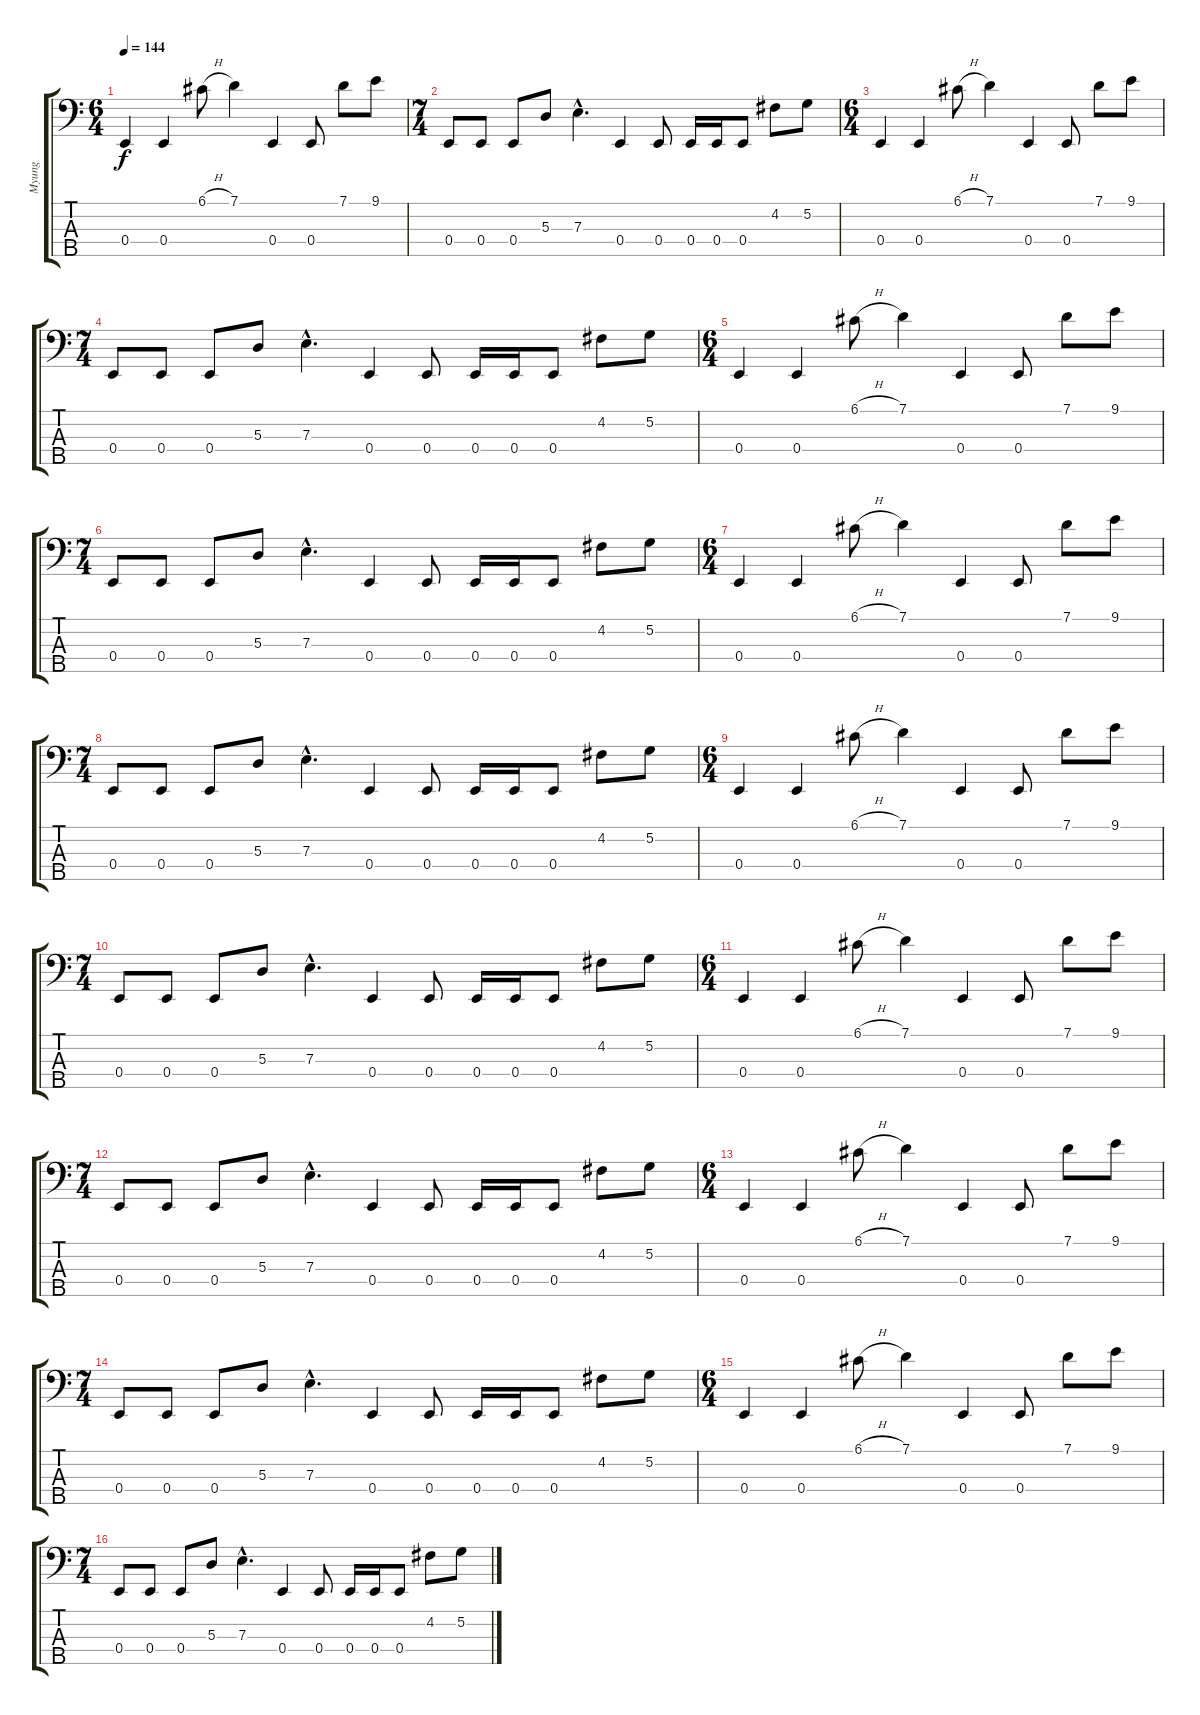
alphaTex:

\track ("Myung" "Myung") {instrument electricbassfinger}
\staff {score tabs}
\tuning (G2 D2 A1 E1 B0) {hide}
\ts (6 4)
\tempo 144
\clef f4
\ks c
0.4.4{dy f} 0.4.4 6.1{h}.8 7.1.4 0.4.4 0.4.8 7.1.8 9.1.8 |
\ts (7 4)
0.4.8 0.4.8 0.4.8 5.3.8 7.3{hac}.4{d} 0.4.4 0.4.8 0.4.16 0.4.16 0.4.8 4.2.8 5.2.8 |
\ts (6 4)
0.4.4 0.4.4 6.1{h}.8 7.1.4 0.4.4 0.4.8 7.1.8 9.1.8 |
\ts (7 4)
0.4.8 0.4.8 0.4.8 5.3.8 7.3{hac}.4{d} 0.4.4 0.4.8 0.4.16 0.4.16 0.4.8 4.2.8 5.2.8 |
\ts (6 4)
0.4.4 0.4.4 6.1{h}.8 7.1.4 0.4.4 0.4.8 7.1.8 9.1.8 |
\ts (7 4)
0.4.8 0.4.8 0.4.8 5.3.8 7.3{hac}.4{d} 0.4.4 0.4.8 0.4.16 0.4.16 0.4.8 4.2.8 5.2.8 |
\ts (6 4)
0.4.4 0.4.4 6.1{h}.8 7.1.4 0.4.4 0.4.8 7.1.8 9.1.8 |
\ts (7 4)
0.4.8 0.4.8 0.4.8 5.3.8 7.3{hac}.4{d} 0.4.4 0.4.8 0.4.16 0.4.16 0.4.8 4.2.8 5.2.8 |
\ts (6 4)
0.4.4 0.4.4 6.1{h}.8 7.1.4 0.4.4 0.4.8 7.1.8 9.1.8 |
\ts (7 4)
0.4.8 0.4.8 0.4.8 5.3.8 7.3{hac}.4{d} 0.4.4 0.4.8 0.4.16 0.4.16 0.4.8 4.2.8 5.2.8 |
\ts (6 4)
0.4.4 0.4.4 6.1{h}.8 7.1.4 0.4.4 0.4.8 7.1.8 9.1.8 |
\ts (7 4)
0.4.8 0.4.8 0.4.8 5.3.8 7.3{hac}.4{d} 0.4.4 0.4.8 0.4.16 0.4.16 0.4.8 4.2.8 5.2.8 |
\ts (6 4)
0.4.4 0.4.4 6.1{h}.8 7.1.4 0.4.4 0.4.8 7.1.8 9.1.8 |
\ts (7 4)
0.4.8 0.4.8 0.4.8 5.3.8 7.3{hac}.4{d} 0.4.4 0.4.8 0.4.16 0.4.16 0.4.8 4.2.8 5.2.8 |
\ts (6 4)
0.4.4 0.4.4 6.1{h}.8 7.1.4 0.4.4 0.4.8 7.1.8 9.1.8 |
\ts (7 4)
0.4.8 0.4.8 0.4.8 5.3.8 7.3{hac}.4{d} 0.4.4 0.4.8 0.4.16 0.4.16 0.4.8 4.2.8 5.2.8
